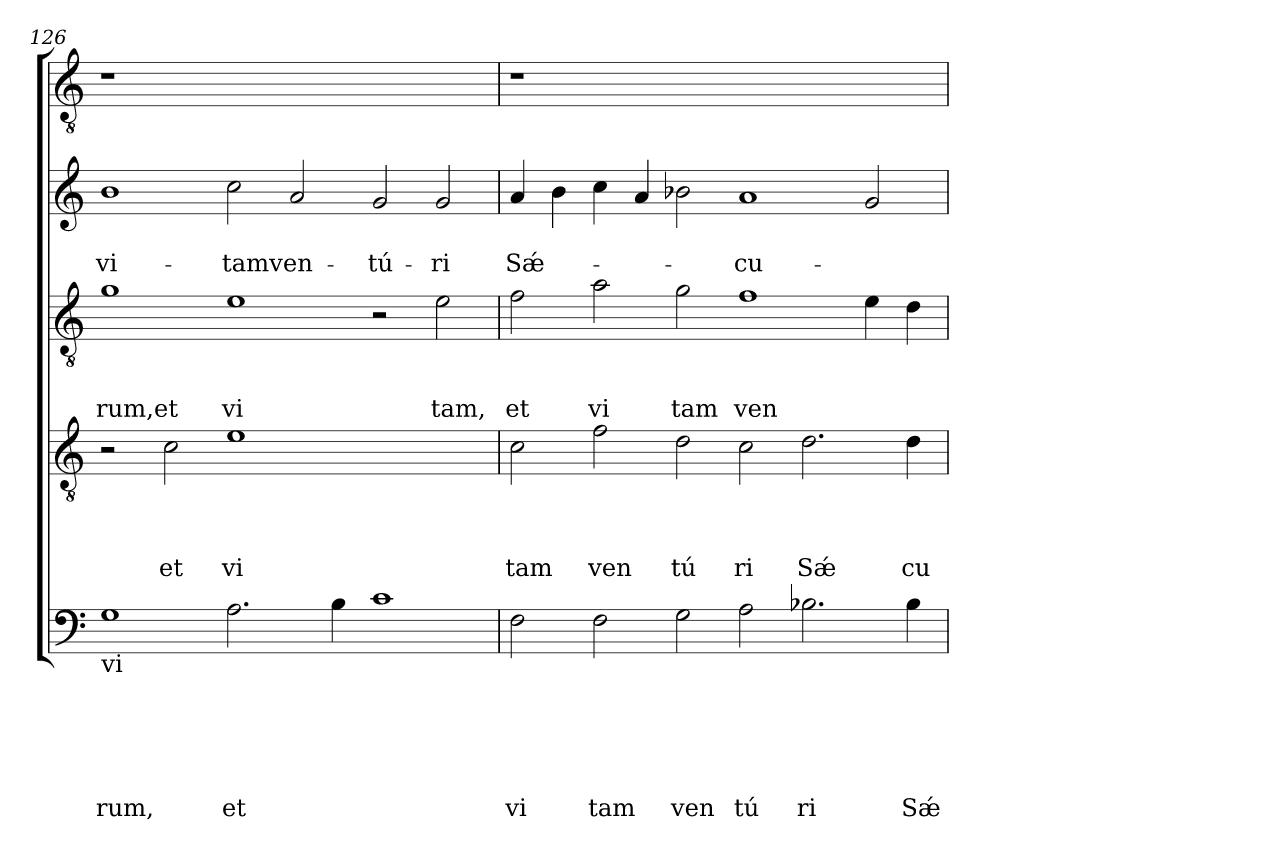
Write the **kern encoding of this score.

**kern	**text	**text	**text	**text	**text	**text	**kern	**text	**text	**text	**text	**kern	**text	**text	**text	**kern	**text	**text	**kern
*part5	*part5	*part5	*part5	*part5	*part5	*part5	*part4	*part4	*part4	*part4	*part4	*part3	*part3	*part3	*part3	*part2	*part2	*part2	*part1
*staff5	*staff5	*staff5	*staff5	*staff5	*staff5	*staff5	*staff4	*staff4	*staff4	*staff4	*staff4	*staff3	*staff3	*staff3	*staff3	*staff2	*staff2	*staff2	*staff1
*clefF4	*	*	*	*	*	*	*clefGv2	*	*	*	*	*clefGv2	*	*	*	*clefG2	*	*	*clefGv2
*k[]	*	*	*	*	*	*	*k[]	*	*	*	*	*k[]	*	*	*	*k[]	*	*	*k[]
*C:	*	*	*	*	*	*	*C:	*	*	*	*	*C:	*	*	*	*C:	*	*	*C:
=126	=126	=126	=126	=126	=126	=126	=126	=126	=126	=126	=126	=126	=126	=126	=126	=126	=126	=126	=126
!LO:TX:b:t=vi	!	!	!	!	!	!	!	!	!	!	!	!	!	!	!	!	!	!	!
!	!	!	!	!	!	!LO:LY:b	!	!	!	!	!	!	!	!	!LO:LY:b	!	!	!LO:LY:b	!
1G	.	.	.	.	.	rum,	2r	.	.	.	.	1g	.	.	rum,et	1b	.	vi-	1r
!	!	!	!	!	!	!	!	!	!	!	!LO:LY:b	!	!	!	!	!	!	!	!
.	.	.	.	.	.	.	2c\	.	.	.	et	.	.	.	.	.	.	.	.
!	!	!	!	!	!	!LO:LY:b	!	!	!	!	!LO:LY:b	!	!	!	!LO:LY:b	!	!	!LO:LY:b	!
2.A\	.	.	.	.	.	et	1e	.	.	.	vi	1e	.	.	vi	2cc\	.	-tamven-	0ryy
.	.	.	.	.	.	.	.	.	.	.	.	.	.	.	.	2a/	.	.	.
4B\	.	.	.	.	.	.	.	.	.	.	.	.	.	.	.	.	.	.	.
!	!	!	!	!	!	!	!	!	!	!	!	!	!	!	!	!	!	!LO:LY:b	!
1c	.	.	.	.	.	.	1ryy	.	.	.	.	2r	.	.	.	2g/	.	-tú-	.
!	!	!	!	!	!	!	!	!	!	!	!	!	!	!	!LO:LY:b	!	!	!LO:LY:b	!
.	.	.	.	.	.	.	.	.	.	.	.	2e\	.	.	tam,	2g/	.	-ri	.
=127	=127	=127	=127	=127	=127	=127	=127	=127	=127	=127	=127	=127	=127	=127	=127	=127	=127	=127	=127
!	!	!	!	!	!	!LO:LY:b	!	!	!	!	!LO:LY:b	!	!	!	!LO:LY:b	!	!	!LO:LY:b	!
2F\	.	.	.	.	.	vi	2c\	.	.	.	tam	2f\	.	.	et	4a/	.	Sǽ-	1r
.	.	.	.	.	.	.	.	.	.	.	.	.	.	.	.	4b\	.	.	.
!	!	!	!	!	!	!LO:LY:b	!	!	!	!	!LO:LY:b	!	!	!	!LO:LY:b	!	!	!	!
2F\	.	.	.	.	.	tam	2f\	.	.	.	ven	2a\	.	.	vi	4cc\	.	.	.
.	.	.	.	.	.	.	.	.	.	.	.	.	.	.	.	4a/	.	.	.
!	!	!	!	!	!	!LO:LY:b	!	!	!	!	!LO:LY:b	!	!	!	!LO:LY:b	!	!	!	!
2G\	.	.	.	.	.	ven	2d\	.	.	.	tú	2g\	.	.	tam	2b-X\	.	.	0ryy
!	!	!	!	!	!	!LO:LY:b	!	!	!	!	!LO:LY:b	!	!	!	!LO:LY:b	!	!	!LO:LY:b	!
2A\	.	.	.	.	.	tú	2c\	.	.	.	ri	1f	.	.	ven	1a	.	-cu-	.
!	!	!	!	!	!	!LO:LY:b	!	!	!	!	!LO:LY:b	!	!	!	!	!	!	!	!
2.B-X\	.	.	.	.	.	ri	2.d\	.	.	.	Sǽ	.	.	.	.	.	.	.	.
.	.	.	.	.	.	.	.	.	.	.	.	4e\	.	.	.	2g/	.	.	.
!	!	!	!	!	!	!LO:LY:b	!	!	!	!	!LO:LY:b	!	!	!	!	!	!	!	!
4B-\	.	.	.	.	.	Sǽ	4d\	.	.	.	cu	4d\	.	.	.	.	.	.	.
=	=	=	=	=	=	=	=	=	=	=	=	=	=	=	=	=	=	=	=
*-	*-	*-	*-	*-	*-	*-	*-	*-	*-	*-	*-	*-	*-	*-	*-	*-	*-	*-	*-
